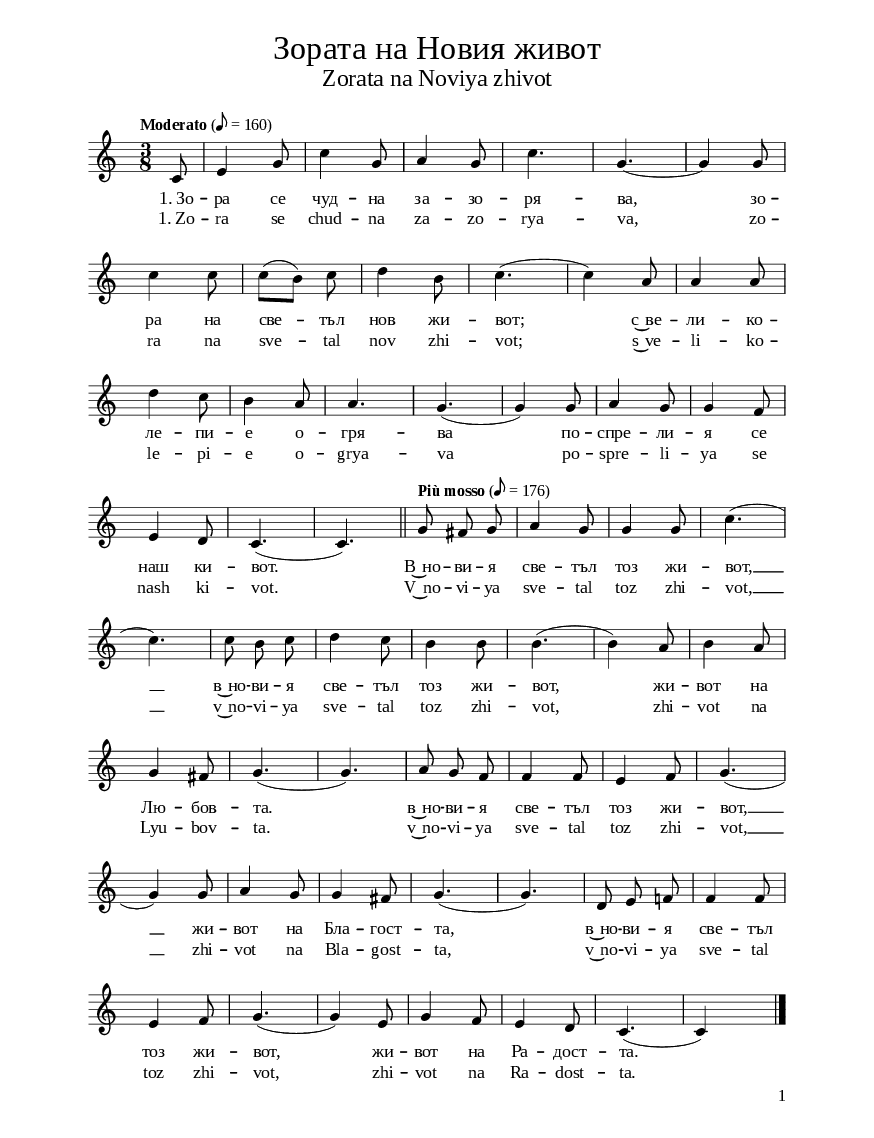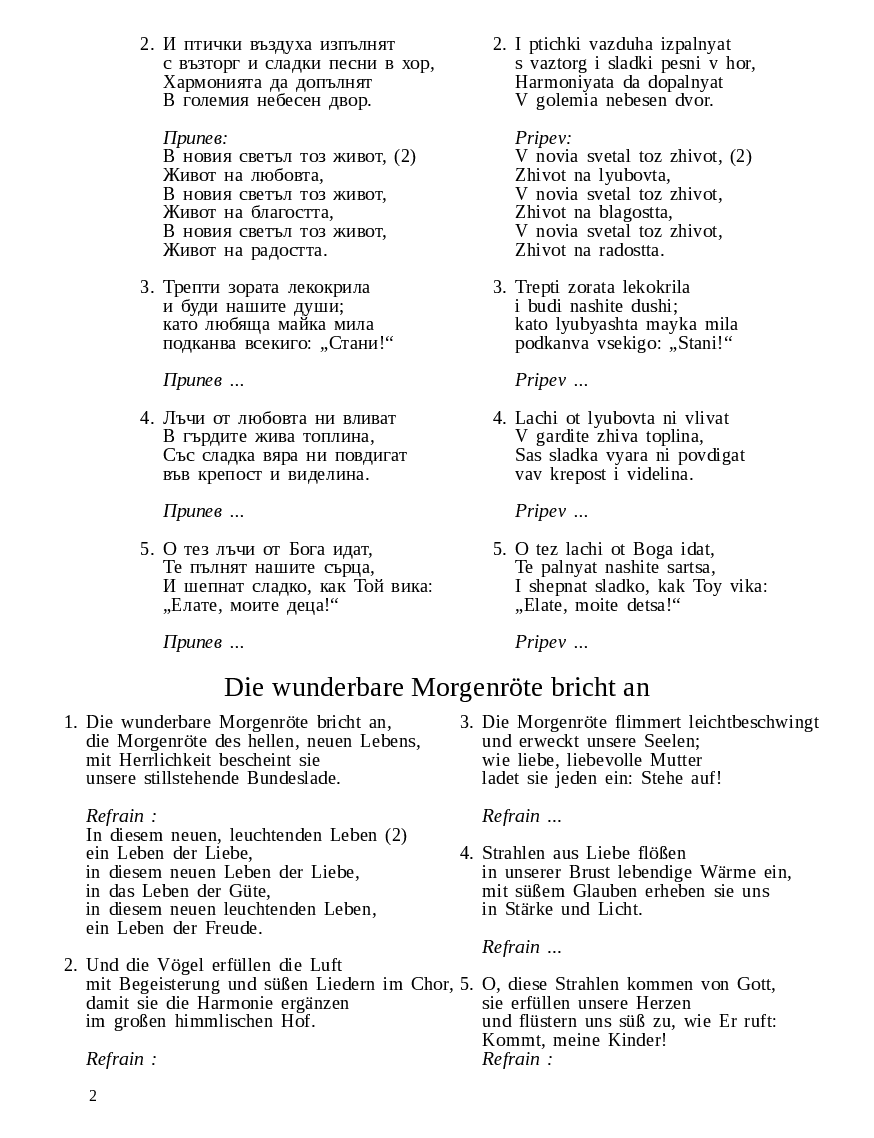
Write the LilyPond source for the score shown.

\version "2.24.1"

% include paper part and global functions
\include "include/globals.ily"

\bookpart {
  \label #'ref016
  \tocItem \markup "Зората на Новия живот – Zorata na Noviya zhivot"
  \include "include/bookpart-paper.ily"
  \score {
    \include "include/score-layout.ily"

    \new Voice \absolute  {
      \clef treble
      \key c \major
      \time 3/8
      \tempoFunc "Moderato" 8 "160"
      \partial 8
      \autoBeamOff
      c'8 |e'4 g'8|c''4 g'8 |a'4 g'8 |c''4.| g'4. ~ |  g'4 g'8 |\break
      c''4 c''8| \once \autoBeamOn c''8 ([  b'8  ])  \noBeam  c''8 |d''4 b'8  |c''4. ( | c''4 ) a'8| a'4 a'8| \break
      d''4  c''8| b'4 a'8| a'4. | g'4. ( |g'4 ) g'8 | a'4 g'8 | g'4 f'8 | \break
      e'4 d'8| c'4. ( | c'4. ) | \bar "||"
      \tempoFunc "Più mosso" 8 "176"
      g'8  fis'8 g'8 | a'4 g'8 | g'4 g'8 | c''4. (| \break
      c''4. ) | c''8 b'8 c''8| d''4 c''8 | b'4  b'8 | b'4.  (| b'4 )  a'8| b'4 a'8 | \break
      g'4 fis'8 | g'4. (| g'4. ) | a'8 g'8 f'8 | f'4 f'8 | e'4 f'8 | g'4. (| \break
      g'4 ) g'8 | a'4 g'8 | g'4 fis'8 | g'4. (| g'4. )| d'8 e'8 f'!8| f'4 f'8 | \break
      e'4 f'8 | g'4. (|g'4 ) e'8 | g'4 f'8 | e'4 d'8 | c'4. ( | c' 4 ) s8 | \bar "|."
    }

    \addlyrics {
      "1. Зо" -- ра се чуд -- на за -- зо -- ря -- ва, зо --
      ра на све -- тъл нов жи -- вот; с~ве -- ли -- ко --
      ле -- пи -- е о -- гря -- ва по -- спре -- ли -- я се
      наш ки -- вот. В~но -- ви -- я све -- тъл тоз жи -- вот, __
      в~но -- ви -- я све -- тъл тоз жи -- вот, жи -- вот на
      Лю -- бов -- та.  в~но -- ви -- я све -- тъл тоз жи -- вот, __
      жи -- вот на Бла -- гост -- та, в~но -- ви -- я све -- тъл
      тоз жи -- вот, жи -- вот на Ра -- дост -- та.
    }

    \addlyrics {
      "1. Zo" -- ra se chud -- na za -- zo -- rya -- va, zo --
      ra na sve -- tal nov zhi -- vot; s~ve -- li -- ko --
      le -- pi -- e o -- grya -- va po -- spre -- li -- ya se
      nash ki -- vot. V~no -- vi -- ya sve -- tal toz zhi -- vot, __
      v~no -- vi -- ya sve -- tal toz zhi -- vot, zhi -- vot na
      Lyu -- bov -- ta.  v~no -- vi -- ya sve -- tal toz zhi -- vot, __
      zhi -- vot na Bla -- gost -- ta, v~no -- vi -- ya sve -- tal
      toz zhi -- vot, zhi -- vot na Ra -- dost -- ta.
    }

    \header {
      title = \titleFunc "Зората на Новия живот" "Zorata na Noviya zhivot"
    }

    \midi{}
  } % score

  \pageBreak

  \markup \fontsize #+1.7 {
    \hspace #5
    \override #'(baseline-skip . 1.8)
    \column {
      \line { 2. И птички въздуха изпълнят }
      \line {   "   " с възторг и сладки песни в хор, }
      \line {   "   " Хармонията да допълнят }
      \line {   "   " В големия небесен двор.}

      \line { " " }
      \line { "   " \italic {Припев: } }
      \line {  "   " В новия светъл тоз живот, (2) }
      \line { "   " Живот на любовта, }
      \line {  "   " В новия светъл тоз живот,}
      \line { "   " Живот на благостта, }
      \line { "   "  В новия светъл тоз живот,}
      \line {  "   " Живот на радостта.}
      \line { " " }

      \line { 3. Трепти зората лекокрила  }
      \line {   "   " и буди нашите души; }
      \line {   "   " като любяща майка мила}
      \line {   "   " подканва всекиго: „Стани!“}

      \line { " " }
      \line { "   " \italic {Припев ...} }
      \line { " " }

      \line { 4. Лъчи от любовта ни вливат }
      \line {   "   " В гърдите жива топлина, }
      \line {   "   " Със сладка вяра ни повдигат }
      \line {   "   " във крепост и виделина. }

      \line { " " }
      \line { "   " \italic {Припев ...} }
      \line { " " }

      \line { 5.  О тез лъчи от Бога идат, }
      \line {   "   " Те пълнят нашите сърца, }
      \line {   "   " И шепнат сладко, как Той вика: }
      \line {   "   " „Елате, моите деца!“ }
      \line { " " }
      \line { "   " \italic {Припев ...} }
      \line { " " }
    }

    \hspace #5
    \override #'(baseline-skip . 1.8)
    \column {
      \line { 2. I ptichki vazduha izpalnyat }
      \line {   "   " s vaztorg i sladki pesni v hor, }
      \line {   "   " Harmoniyata da dopalnyat }
      \line {   "   " V golemia nebesen dvor.}

      \line { " " }
      \line { "   " \italic {Pripev: } }
      \line {  "   " V novia svetal toz zhivot, (2) }

      \line { "   " Zhivot na lyubovta, }
      \line {  "   " V novia svetal toz zhivot,}
      \line { "   " Zhivot na blagostta, }
      \line { "   "  V novia svetal toz zhivot,}
      \line {  "   " Zhivot na radostta.}
      \line { " " }

      \line { 3. Trepti zorata lekokrila  }
      \line {   "   " i budi nashite dushi; }
      \line {   "   " kato lyubyashta mayka mila}
      \line {   "   " podkanva vsekigo: „Stani!“}

      \line { " " }
      \line { "   " \italic {Pripev ...} }
      \line { " " }

      \line { 4. Lachi ot lyubovta ni vlivat }
      \line {   "   " V gardite zhiva toplina, }
      \line {   "   " Sas sladka vyara ni povdigat }
      \line {   "   " vav krepost i videlina. }

      \line { " " }
      \line { "   " \italic {Pripev ...} }
      \line { " " }

      \line { 5.  O tez lachi ot Boga idat, }
      \line {   "   " Te palnyat nashite sartsa, }
      \line {   "   " I shepnat sladko, kak Toy vika: }
      \line {   "   " „Elate, moite detsa!“ }
      \line { " " }
      \line { "   " \italic {Pripev ...} }
      \line { " " }
    } %column
  } % markup

  \markup \empty-one

  % include foreign translation(s) of the song
  \version "2.24.0"

\markup \fill-line { \fontsize #deTitleFontSize "Die wunderbare Morgenröte bricht an" }
\markup \null
\markup \fontsize #+1.7 {

  \hspace #-3
  \vspace #0.5
  \override #'(baseline-skip . 1.8)

  \column {
    \line { 1. Die wunderbare Morgenröte bricht an, }
    \line {   "   " die Morgenröte des hellen, neuen Lebens, }
    \line {   "   " mit Herrlichkeit bescheint sie}
    \line {   "   " unsere stillstehende Bundeslade.}
    \line { " " }
      \line { "   " \italic { Refrain :}  }
    \line {    "   "In diesem neuen, leuchtenden Leben (2) }
    \line {   "   "ein Leben der Liebe, }
    \line {   "   " in diesem neuen Leben der Liebe, }
    \line {   "   " in das Leben der Güte, }
    \line {   "   "in diesem neuen leuchtenden Leben, }
    \line {   "   "ein Leben der Freude.}

      \line { " " }
      \line { 2. Und die Vögel erfüllen die Luft }
      \line {   "   "mit Begeisterung und süßen Liedern im Chor, }
      \line {   "   " damit sie die Harmonie ergänzen }
      \line {   "   " im großen himmlischen Hof. }
      \line { " " }

      \line { "   " \italic { Refrain :}  }
   
    }
     \override #'(baseline-skip . 1.8)

    \column {
      
      \line { 3. Die Morgenröte flimmert leichtbeschwingt }
      \line {   "   " und erweckt unsere Seelen; }
      \line {   "   " wie liebe, liebevolle Mutter }
      \line {   "   " ladet sie jeden ein: Stehe auf! }

      \line { " " }
      \line { "   " \italic { Refrain } ... }
       \line { " " }
      
      \line { 4. Strahlen aus Liebe flößen }
      \line {   "   " in unserer Brust lebendige Wärme ein, }
      \line {   "   " mit süßem Glauben erheben sie uns }
      \line {   "   " in Stärke und Licht.}

      \line { " " }
      \line { "   " \italic { Refrain } ... }

      \line { " " }
      \line { 5. O, diese Strahlen kommen von Gott, }
      \line {   "   " sie erfüllen unsere Herzen }
      \line {   "   " und flüstern uns süß zu, wie Er ruft: }
      \line {   "   " Kommt, meine Kinder!}
       \line { "   " \italic { Refrain :}  }

    }
}


} % bookpart
